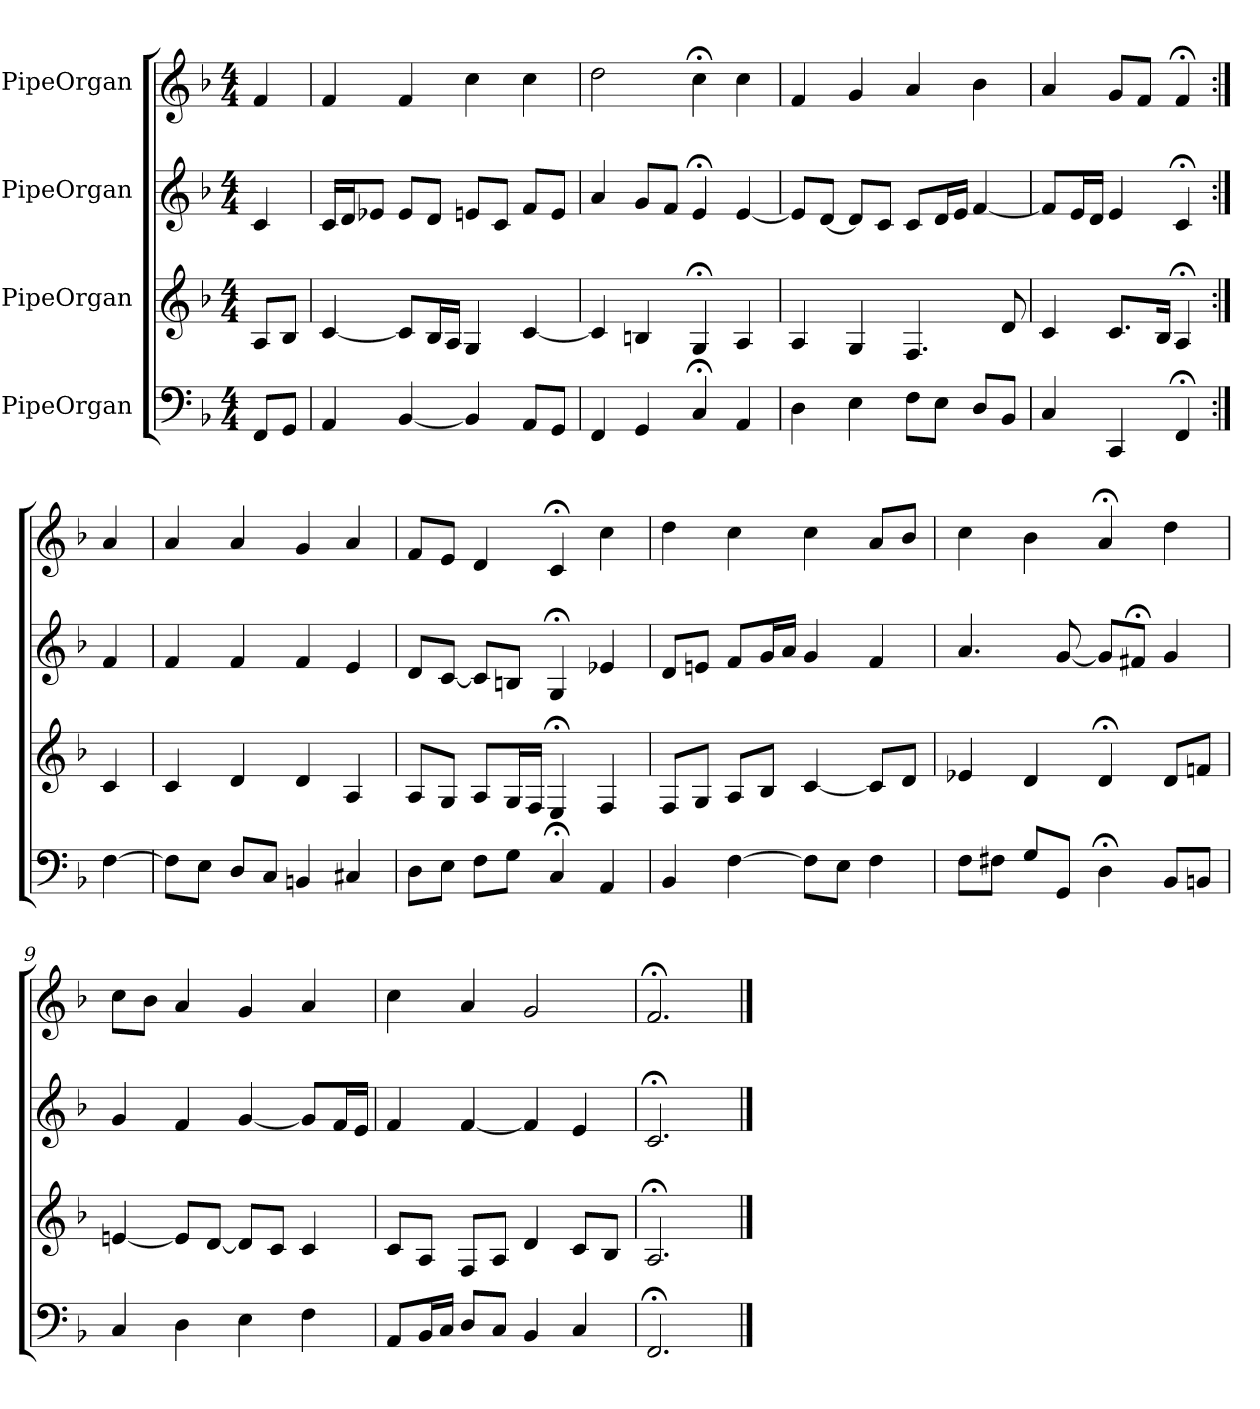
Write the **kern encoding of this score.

**kern	**kern	**kern	**kern
*part4	*part3	*part2	*part1
*staff4	*staff3	*staff2	*staff1
*I"PipeOrgan	*I"PipeOrgan	*I"PipeOrgan	*I"PipeOrgan
*k[b-]	*k[b-]	*k[b-]	*k[b-]
*F:	*F:	*F:	*F:
*M4/4	*M4/4	*M4/4	*M4/4
*MM60	*MM60	*MM60	*MM60
=	=	=	=
8FFL	8AL	4c	4f
8GGJ	8B-J	.	.
=1	=1	=1	=1
4AA	[4c	16cLL	4f
.	.	16dJ	.
.	.	8e-XJ	.
[4BB-	8cL]	8e-L	4f
.	16B-L	8dJ	.
.	16AJJ	.	.
4BB-]	4G	8enL	4cc
.	.	8cJ	.
8AAL	[4c	8fL	4cc
8GGJ	.	8eJ	.
=2	=2	=2	=2
4FF	4c]	4a	2dd
4GG	4Bn	8gL	.
.	.	8fJ	.
4C;<	4G;<	4e;<	4cc;<
4AA	4A	[4e	4cc
=3	=3	=3	=3
4D	4A	8eL]	4f
.	.	[8dJ	.
4E	4G	8dL]	4g
.	.	8cJ	.
8FL	4.F	8cL	4a
8EJ	.	16dL	.
.	.	16eJJ	.
8DL	.	[4f	4b-
8BB-J	8d	.	.
=4	=4	=4	=4
4C	4c	8fL]	4a
.	.	16eL	.
.	.	16dJJ	.
4CC	8.cL	4e	8gL
.	.	.	8fJ
.	16B-Jk	.	.
4FF;<	4A;<	4c;<	4f;<
=:|!	=:|!	=:|!	=:|!
[4F	4c	4f	4a
=5	=5	=5	=5
8FL]	4c	4f	4a
8EJ	.	.	.
8DL	4d	4f	4a
8CJ	.	.	.
4BBn	4d	4f	4g
4C#X	4A	4e	4a
=6	=6	=6	=6
8DL	8AL	8dL	8fL
8EJ	8GJ	[8cJ	8eJ
8FL	8AL	8cL]	4d
8GJ	16GL	8BnJ	.
.	16FJJ	.	.
4C;<	4E;<	4G;<	4c;<
4AA	4F	4e-X	4cc
=7	=7	=7	=7
4BB-	8FL	8dL	4dd
.	8GJ	8enJ	.
[4F	8AL	8fL	4cc
.	8B-J	16gL	.
.	.	16aJJ	.
8FL]	[4c	4g	4cc
8EJ	.	.	.
4F	8cL]	4f	8aL
.	8dJ	.	8b-J
=8	=8	=8	=8
8FL	4e-X	4.a	4cc
8F#XJ	.	.	.
8GL	4d	.	4b-
8GGJ	.	[8g	.
4D;<	4d;<	8gL]	4a;<
.	.	8f#X;<J	.
8BB-L	8dL	4g	4dd
8BBnJ	8fnJ	.	.
=9	=9	=9	=9
4C	[4en	4g	8ccL
.	.	.	8b-J
4D	8eL]	4f	4a
.	[8dJ	.	.
4E	8dL]	[4g	4g
.	8cJ	.	.
4F	4c	8gL]	4a
.	.	16fL	.
.	.	16eJJ	.
=10	=10	=10	=10
8AAL	8cL	4f	4cc
16BB-L	8AJ	.	.
16CJJ	.	.	.
8DL	8FL	[4f	4a
8CJ	8AJ	.	.
4BB-	4d	4f]	2g
4C	8cL	4e	.
.	8B-J	.	.
=11	=11	=11	=11
2.FF;<	2.A;<	2.c;<	2.f;<
==	==	==	==
*-	*-	*-	*-
